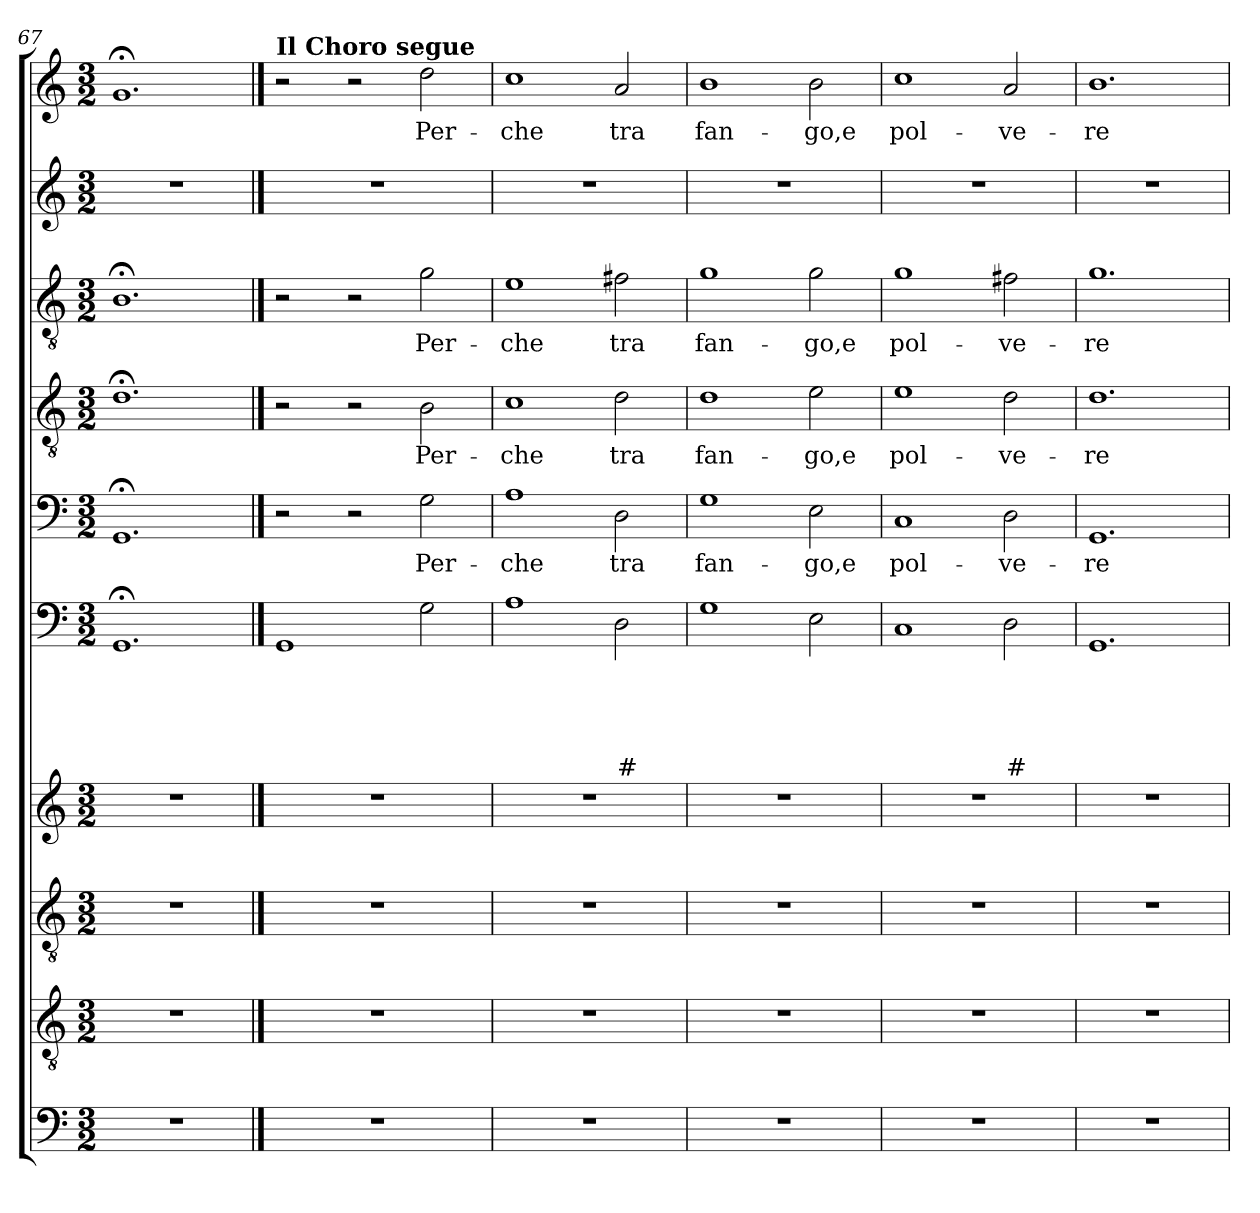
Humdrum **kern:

**kern	**kern	**kern	**kern	**kern	**text	**text	**text	**text	**text	**kern	**text	**kern	**text	**kern	**text	**kern	**kern	**text
*part10	*part9	*part8	*part7	*part6	*part6	*part6	*part6	*part6	*part6	*part5	*part5	*part4	*part4	*part3	*part3	*part2	*part1	*part1
*staff10	*staff9	*staff8	*staff7	*staff6	*staff6	*staff6	*staff6	*staff6	*staff6	*staff5	*staff5	*staff4	*staff4	*staff3	*staff3	*staff2	*staff1	*staff1
*clefF4	*clefGv2	*clefGv2	*clefG2	*clefF4	*	*	*	*	*	*clefF4	*	*clefGv2	*	*clefGv2	*	*clefG2	*clefG2	*
*k[]	*k[]	*k[]	*k[]	*k[]	*	*	*	*	*	*k[]	*	*k[]	*	*k[]	*	*k[]	*k[]	*
*C:	*C:	*C:	*C:	*C:	*	*	*	*	*	*C:	*	*C:	*	*C:	*	*C:	*C:	*
*M3/2	*M3/2	*M3/2	*M3/2	*M3/2	*	*	*	*	*	*M3/2	*	*M3/2	*	*M3/2	*	*M3/2	*M3/2	*
=67	=67	=67	=67	=67	=67	=67	=67	=67	=67	=67	=67	=67	=67	=67	=67	=67	=67	=67
1.r	1.r	1.r	1.r	1.GG;<	.	.	.	.	.	1.GG;<	.	1.d;<	.	1.B;<	.	1.r	1.g;<	.
==68	==68	==68	==68	==68	==68	==68	==68	==68	==68	==68	==68	==68	==68	==68	==68	==68	==68	==68
!	!	!	!	!	!	!	!	!	!	!	!	!	!	!	!	!	!LO:TX:a:B:t=Il Choro segue	!
1.r	1.r	1.r	1.r	1GG	.	.	.	.	.	2r	.	2r	.	2r	.	1.r	2r	.
.	.	.	.	.	.	.	.	.	.	2r	.	2r	.	2r	.	.	2r	.
.	.	.	.	2G\	.	.	.	.	.	2G\	Per-	2B\	Per-	2g\	Per-	.	2dd\	Per-
=69	=69	=69	=69	=69	=69	=69	=69	=69	=69	=69	=69	=69	=69	=69	=69	=69	=69	=69
1.r	1.r	1.r	1.r	1A	.	.	.	.	.	1A	-che	1c	-che	1e	-che	1.r	1cc	-che
.	.	.	.	2D\	.	.	.	.	#	2D\	tra	2d\	tra	2f#X\	tra	.	2a/	tra
=70	=70	=70	=70	=70	=70	=70	=70	=70	=70	=70	=70	=70	=70	=70	=70	=70	=70	=70
1.r	1.r	1.r	1.r	1G	.	.	.	.	.	1G	fan-	1d	fan-	1g	fan-	1.r	1b	fan-
.	.	.	.	2E\	.	.	.	.	.	2E\	-go,e	2e\	-go,e	2g\	-go,e	.	2b\	-go,e
!!LO:PB:g=z
=71	=71	=71	=71	=71	=71	=71	=71	=71	=71	=71	=71	=71	=71	=71	=71	=71	=71	=71
1.r	1.r	1.r	1.r	1C	.	.	.	.	.	1C	pol-	1e	pol-	1g	pol-	1.r	1cc	pol-
.	.	.	.	2D\	.	.	.	.	#	2D\	-ve-	2d\	-ve-	2f#X\	-ve-	.	2a/	-ve-
=72	=72	=72	=72	=72	=72	=72	=72	=72	=72	=72	=72	=72	=72	=72	=72	=72	=72	=72
1.r	1.r	1.r	1.r	1.GG	.	.	.	.	.	1.GG	-re	1.d	-re	1.g	-re	1.r	1.b	-re
=	=	=	=	=	=	=	=	=	=	=	=	=	=	=	=	=	=	=
*-	*-	*-	*-	*-	*-	*-	*-	*-	*-	*-	*-	*-	*-	*-	*-	*-	*-	*-
